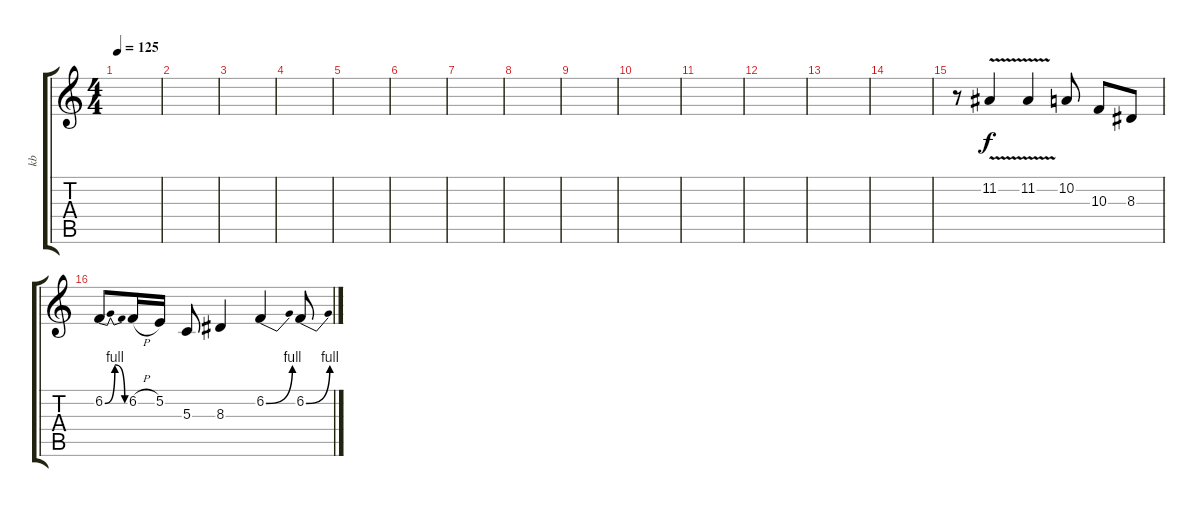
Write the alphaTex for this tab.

\track ("kb" "kb") {instrument lead1square}
\staff {score tabs}
\tuning (E4 B3 G3 D3 A2 E2) {hide}
\ts (4 4)
\tempo 125
\clef g2
\ks c
|
|
|
|
|
|
|
|
|
|
|
|
|
|
r.8 11.2{v}.4 11.2{v}.4 10.2.8 10.3.8 8.3.8 |
6.2{be (bendrelease 0 0 30 4 30 4 60 0)}.8 6.2{h}.16 5.2.16 5.3.8 8.3.4 6.2{be (bend 0 0 60 4)}.4 6.2{be (bend 0 0 60 4)}.8
